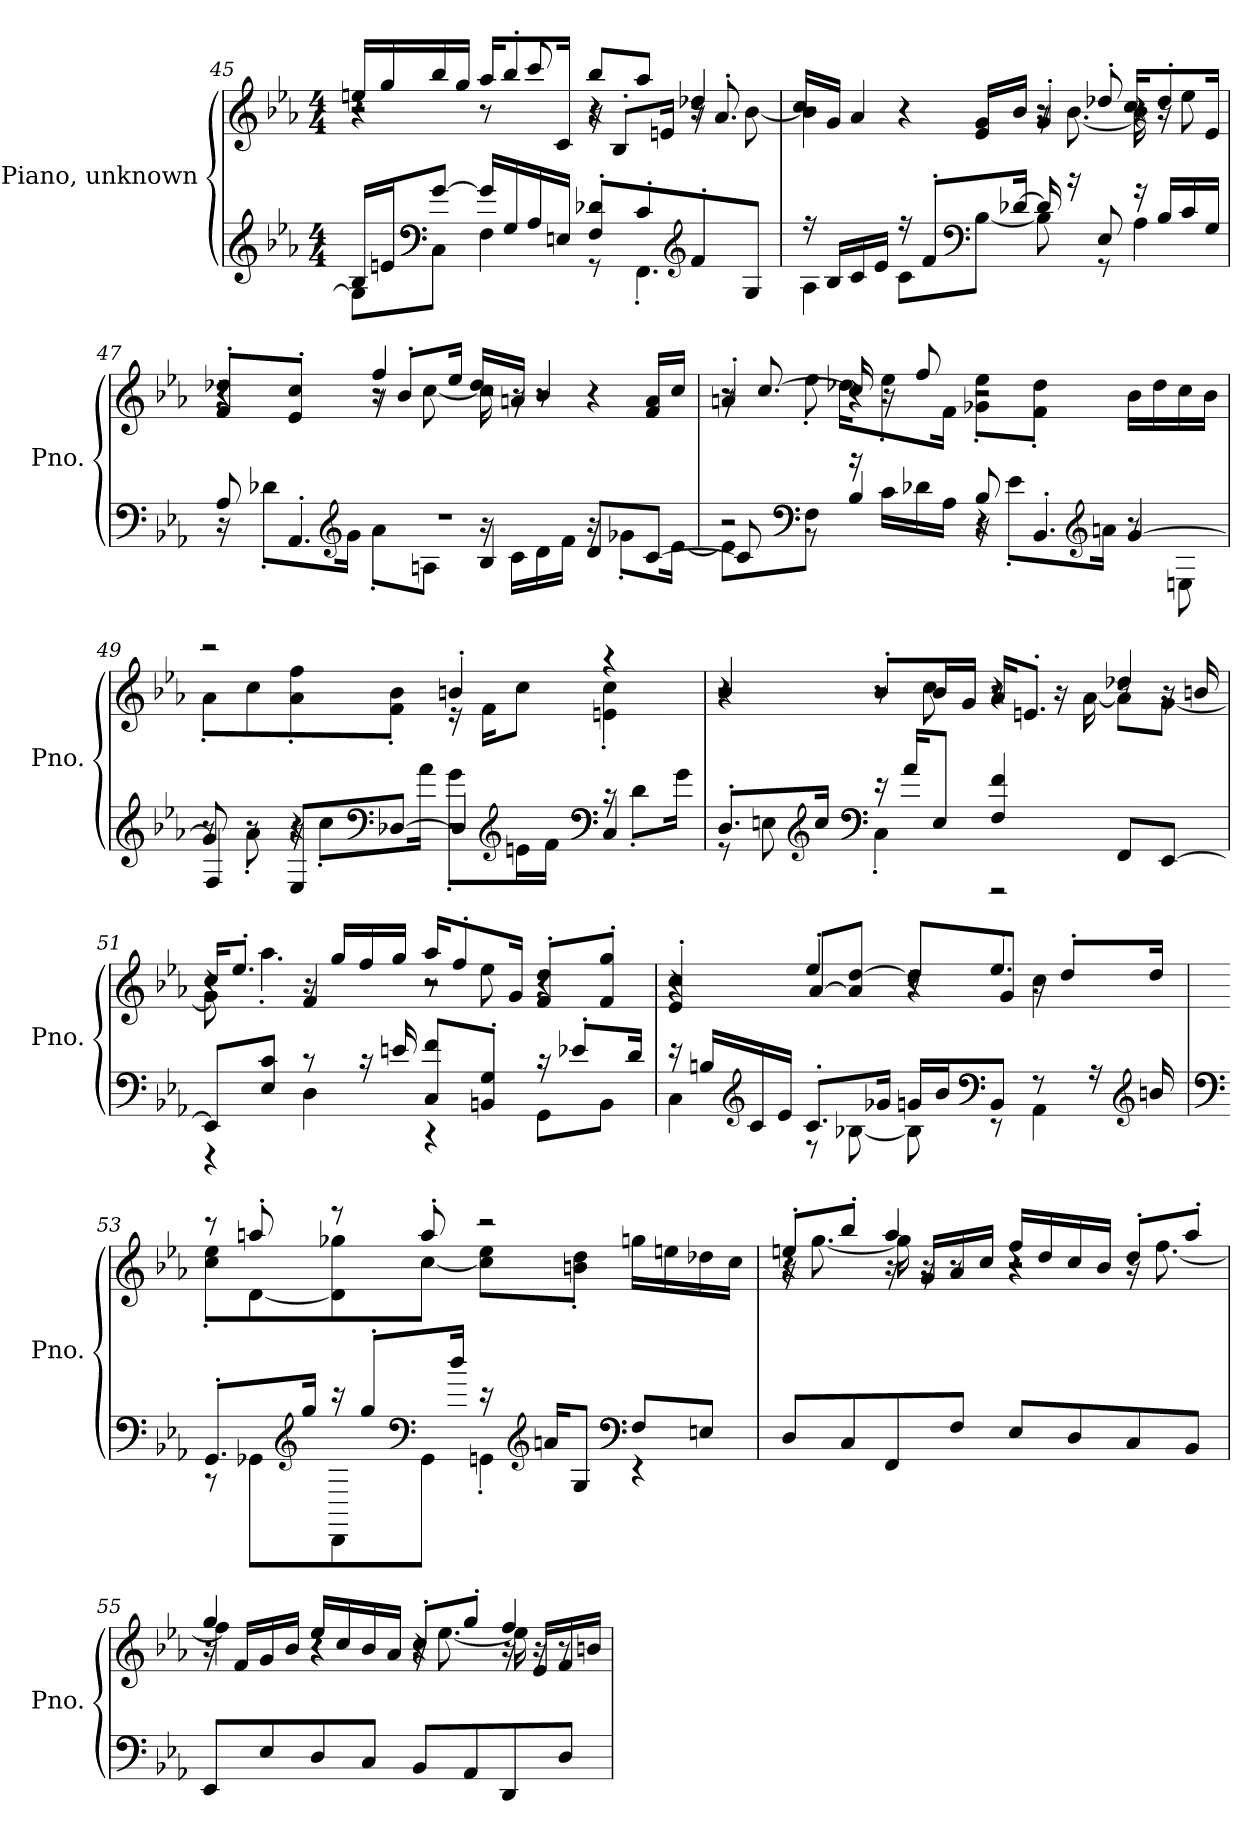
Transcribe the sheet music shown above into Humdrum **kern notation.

**kern	**kern
*part1	*part1
*staff2	*staff1
*I"Piano, unknown	*
*I'Pno.	*
!!LO:LB:g=z
*clefG2	*clefG2
*k[b-e-a-]	*k[b-e-a-]
*M4/4	*M4/4
=45	=45
*^	*^
*	*	*	*^
16B-/LL	8G\L]	4r	2r	16een/LL
16en/J	.	.	.	16gg/
*clefF4	*	*	*	*
[8g/J	8C\J	.	.	16bb-/
.	.	.	.	16gg/JJ
16g/LL]	4F\	8r	.	16aa-/KL
16G/	.	.	.	8bb-'/
16A-/	.	8ccc/	.	.
16En/JJ	.	.	.	16c/Jk
8F/' 8d-X/'L	8r	8bb-/L	4r	16r
.	.	.	.	8B-'/L
8c'/	4.FF'\	8aa-/J	.	.
.	.	.	.	16en/Jk
*clefG2	*	*	*	*
8f'/	.	4dd-X/	8r	16r
.	.	.	.	8.a-'/
8G/J	.	.	[8b-\	.
!!LO:LB:g=z	!!	!!
=46	=46	=46	=46	=46
16r	4A-\	2r	4b-\]	16cc/LL
16B-/LL	.	.	.	16g/JJ
16c/	.	.	.	4a-/
16e-/JJ	.	.	.	.
16r	8c\L	.	4r	.
8f'/L	.	.	.	.
*clefF4	*	*	*	*
.	[8B-\J	.	.	16e-/ 16g/LL
[16d-X/Jk	.	.	.	16b-/JJ
16d-/]	8B-\]	4g'/	16r	8r
16r	.	.	[8.b-\	.
8E-/	8r	.	.	8dd-X'/
16r	4A-\	4r	16b-\]	16cc/KL
16B-/LL	.	.	16r	8dd-'/
16c/	.	.	8ee-\	.
16G/JJ	.	.	.	16e-/Jk
!!LO:PB:g=z	!!	!!
=47	=47	=47	=47	=47
*	*^	*	*	*
1r	16r	8A-/	4r	4r	8f/' 8dd-X/'L
.	8d-X'\L	.	.	.	.
.	.	4.AA-'/	.	.	8e-/' 8cc/'J
*clefG2	*	*	*	*	*
.	16g\Jk	.	.	.	.
.	8a-'\L	.	4ff/	8r	16r
.	.	.	.	.	8b-'/L
.	8An\J	.	.	[8cc\	.
.	.	.	.	.	16ee-/Jk
.	16r	4B-/	2r	16cc\]	16dd-/LL
.	16c\LL	.	.	16r	16an/JJ
.	16d-\	.	.	8r	4b-/
.	16f\JJ	.	.	.	.
.	16r	8d-/L	.	4r	.
.	8g-X'\L	.	.	.	.
.	.	[8c/J	.	.	16f/ 16a/LL
.	[16e-\Jk	.	.	.	16cc/JJ
!!LO:LB:g=z	!!	!!
=48	=48	=48	=48	=48	=48
2r	8e-\L]	8c/]	16r	8r	4an'/
.	.	.	[8.cc/	.	.
*clefF4	*	*	*	*	*
.	8F\J	8r	.	8ee-'\	.
.	16r	4B-/	16cc/]	16dd-X\KL	4r
.	16c\LL	.	16r	8ee-'\	.
.	16d-X\	.	8ff/	.	.
.	16A-\JJ	.	.	16f\Jk	.
4r	16r	8B-/	2r	8g-X\' 8ee-\'L	2r
.	8e-'\L	.	.	.	.
.	.	4.BB-'/	.	8f\' 8dd-\'J	.
*clefG2	*	*	*	*	*
.	16an\Jk	.	.	.	.
[4g/	8r	.	.	16b-\LL	.
.	.	.	.	16dd-\	.
.	8En\	.	.	16cc\	.
.	.	.	.	16b-\JJ	.
*	*	*	*	*v	*v
!!LO:LB:g=z
=49	=49	=49	=49	=49
8g/]	8r	4F/	2r	8a-'\L
8r	8a-'\	.	.	8cc\
4r	16r	8E-/L	.	8a-\' 8ff\'
.	8cc'\L	.	.	.
*clefF4	*	*	*	*
.	.	[8D-X/J	.	8f\' 8b-\'J
.	16a-\Jk	.	.	.
2r	8g'\L	4D-/]	4bn'/	16r
.	.	.	.	16f\KL
*clefG2	*	*	*	*
.	16en\L	.	.	8cc\J
.	16f\JJ	.	.	.
*clefF4	*	*	*	*
.	16r	4C/	4r	4en\' 4cc\'
.	8d'\L	.	.	.
.	16g\Jk	.	.	.
*	*v	*v	*	*
=50	=50	=50	=50
*	*	*	*^
8.D'/L	8r	4b-/	4r	2r
.	8En\	.	.	.
*clefG2	*	*	*	*
16cc/Jk	.	.	.	.
*clefF4	*	*	*	*
16r	4C'\	8b-'/L	8r	.
16a-/KL	.	.	.	.
8E/J	.	16b-/L	8cc\	.
.	.	16g/JJ	.	.
4F/ 4f/	2r	16a-/KL	8r	4r
.	.	8.en'/J	.	.
.	.	.	16r	.
.	.	.	[16a-\	.
8FF/L	.	8r	8a-\L]	4dd-X/
[8EE-/J	.	16r	[8g\J	.
.	.	16bn/	.	.
!!LO:LB:g=z	!!	!!
=51	=51	=51	=51	=51
8EE-/L]	4r	16cc/KL	8g\]	4r
.	.	8.ee-'/J	.	.
8E-/ 8c/J	.	.	4.aa-'\	.
8r	4D\	16r	.	4f/
.	.	16gg/LL	.	.
16r	.	16ff/	.	.
16en/	.	16gg/JJ	.	.
8C/ 8f/L	4r	16aa-/KL	8r	2r
.	.	8ff'/	.	.
8BBn/' 8G/'J	.	.	8ee-\	.
.	.	16g/Jk	.	.
16r	8GG\L	8f/' 8dd/'L	4r	.
8e-X'/L	.	.	.	.
.	8BB\J	8f/' 8gg/'J	.	.
16d/Jk	.	.	.	.
=52	=52	=52	=52	=52
16r	4C\	4r	2r	4e-/' 4cc/'
16Bn/LL	.	.	.	.
*clefG2	*	*	*	*
16c/	.	.	.	.
16e-/JJ	.	.	.	.
8.c'/L	8r	4ee-'/	.	[8a-/L
.	[8B-X\	.	.	8a-/] [8dd/J
16g-X/Jk	.	.	.	.
16gn/LL	8B-\]	8r	4r	8dd/L]
16b-/J	.	.	.	.
*clefF4	*	*	*	*
8BB-/J	8r	4.ee-'/	.	8g/J
8r	4AA-\	.	4cc\	16r
.	.	.	.	8dd'/L
16r	.	.	.	.
*clefG2	*	*	*	*
16bn/	.	.	.	16dd/Jk
*	*	*v	*v	*v
!!LO:LB:g=z
=53	=53	=53
*clefF4	*	*
*	*	*^
8.GG'/L	8r	8r	8cc\' 8ee-\'L
.	8GG-X\L	8aan'/	[8d\
*clefG2	*	*	*
16gg/Jk	.	.	.
16r	8DD\	8r	8d\] 8gg-X\
8gg'/L	.	.	.
*clefF4	*	*	*
.	8GG-\J	8aa'/	[8cc\J
16dd/Jk	.	.	.
16r	4GGn'\	2r	8cc\] 8ee-\L
*clefG2	*	*	*
16an/KL	.	.	.
8G/J	.	.	8bn\' 8dd\'J
*clefF4	*	*	*
8F/L	4r	.	16ggn\LL
.	.	.	16een\
8En/J	.	.	16dd-X\
.	.	.	16cc\JJ
*v	*v	*	*
=54	=54	=54
*	*	*^
8D/L	4r	16r	8een'/L
.	.	[8.gg\	.
8C/	.	.	8bb-'/J
8FF/	4aa-/	16gg\]	16r
.	.	16r	16g/LL
8F/J	.	8r	16a-/
.	.	.	16cc/JJ
8E-/L	2r	4r	16ff/LL
.	.	.	16dd/
8D/	.	.	16cc/
.	.	.	16b-/JJ
8C/	.	16r	8dd'/L
.	.	[8.ff\	.
8BB-/J	.	.	8aa-'/J
!!LO:LB:g=z	!!	!!
=55	=55	=55	=55
8EE-/L	4gg/	4ff\]	16r
.	.	.	16f/LL
8E-/	.	.	16g/
.	.	.	16b-/JJ
8D/	4r	4r	16ee-/LL
.	.	.	16cc/
8C/J	.	.	16b-/
.	.	.	16a-/JJ
8BB-/L	4r	16r	8cc'/L
.	.	[8.ee-\	.
8AA-/	.	.	8gg'/J
8DD/	4ff/	16ee-\]	16r
.	.	16r	16e-/LL
8D/J	.	8r	16f/
.	.	.	16bn/JJ
*	*v	*v	*v
=	=
*-	*-
